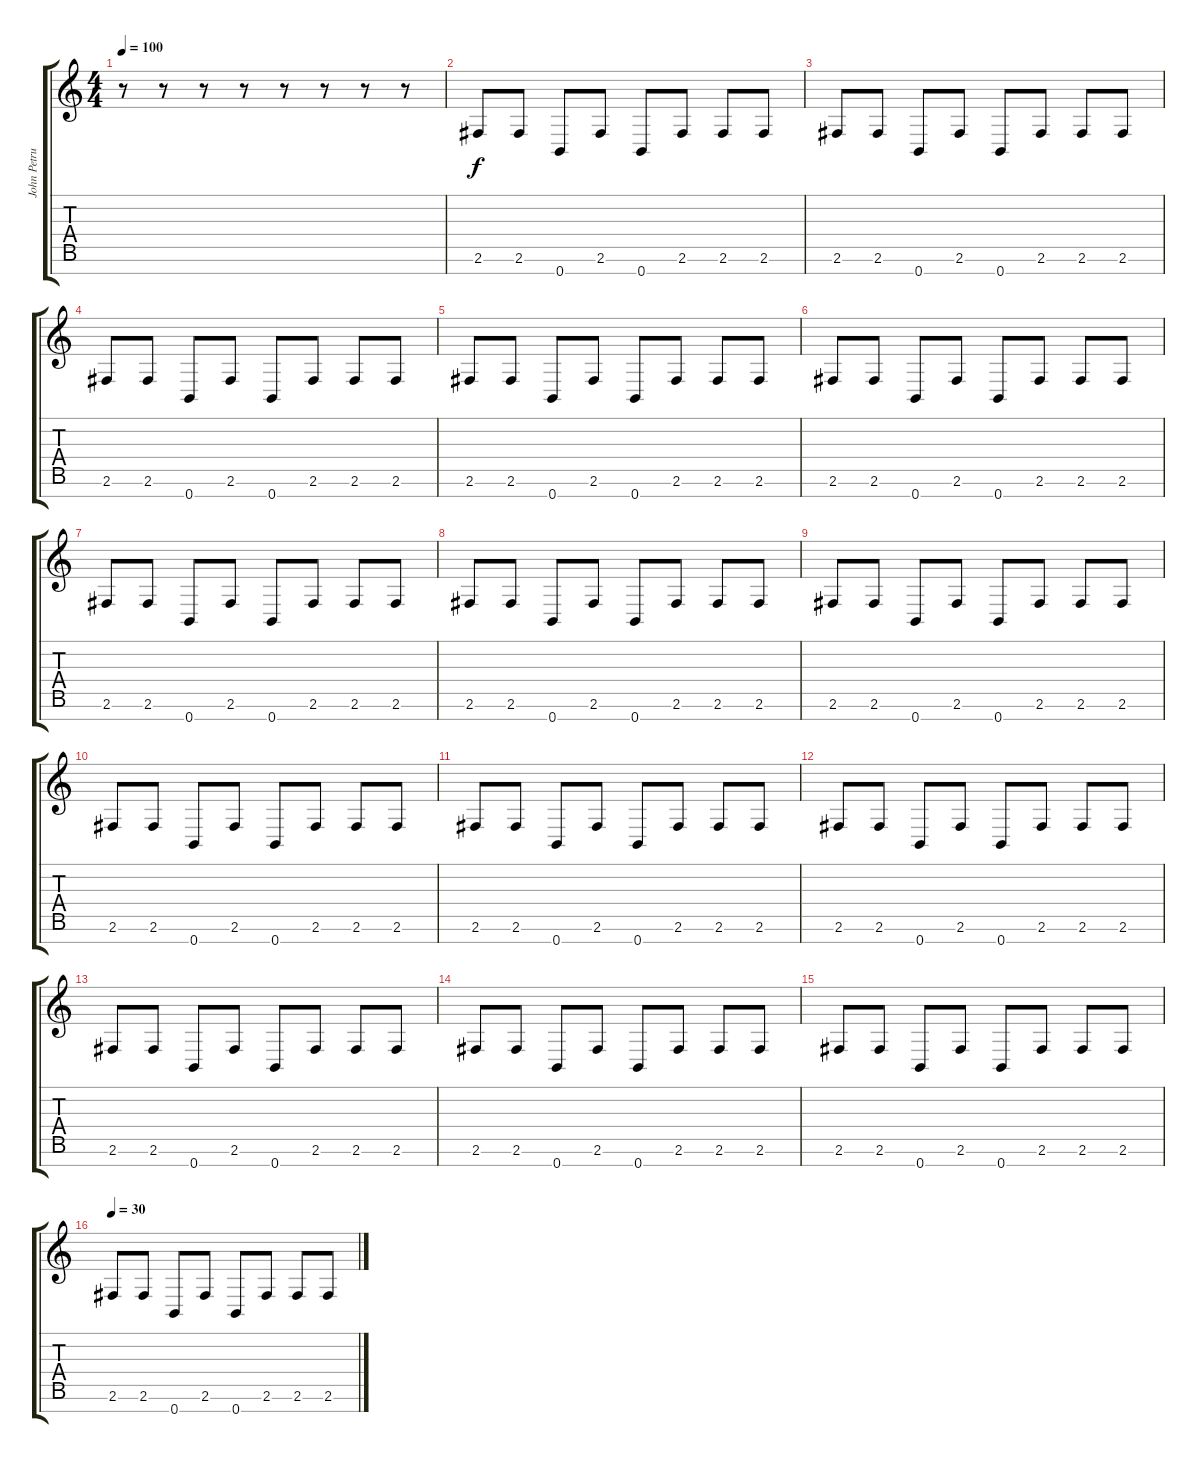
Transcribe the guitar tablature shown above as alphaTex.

\track ("John Petrucci Rhythm" "John Petru") {instrument distortionguitar}
\staff {score tabs}
\tuning (E4 B3 G3 D3 A2 E2 B1) {hide}
\ts (4 4)
\tempo 100
\clef g2
\ks c
r.8{dy f} r.8 r.8 r.8 r.8 r.8 r.8 r.8 |
2.6.8 2.6.8 0.7.8 2.6.8 0.7.8 2.6.8 2.6.8 2.6.8 |
2.6.8 2.6.8 0.7.8 2.6.8 0.7.8 2.6.8 2.6.8 2.6.8 |
2.6.8 2.6.8 0.7.8 2.6.8 0.7.8 2.6.8 2.6.8 2.6.8 |
2.6.8 2.6.8 0.7.8 2.6.8 0.7.8 2.6.8 2.6.8 2.6.8 |
2.6.8 2.6.8 0.7.8 2.6.8 0.7.8 2.6.8 2.6.8 2.6.8 |
2.6.8 2.6.8 0.7.8 2.6.8 0.7.8 2.6.8 2.6.8 2.6.8 |
2.6.8 2.6.8 0.7.8 2.6.8 0.7.8 2.6.8 2.6.8 2.6.8 |
2.6.8 2.6.8 0.7.8 2.6.8 0.7.8 2.6.8 2.6.8 2.6.8 |
2.6.8 2.6.8 0.7.8 2.6.8 0.7.8 2.6.8 2.6.8 2.6.8 |
2.6.8 2.6.8 0.7.8 2.6.8 0.7.8 2.6.8 2.6.8 2.6.8 |
2.6.8 2.6.8 0.7.8 2.6.8 0.7.8 2.6.8 2.6.8 2.6.8 |
2.6.8 2.6.8 0.7.8 2.6.8 0.7.8 2.6.8 2.6.8 2.6.8 |
2.6.8 2.6.8 0.7.8 2.6.8 0.7.8 2.6.8 2.6.8 2.6.8 |
2.6.8 2.6.8 0.7.8 2.6.8 0.7.8 2.6.8 2.6.8 2.6.8 |
\tempo 30
2.6.8 2.6.8 0.7.8 2.6.8 0.7.8 2.6.8 2.6.8 2.6.8
